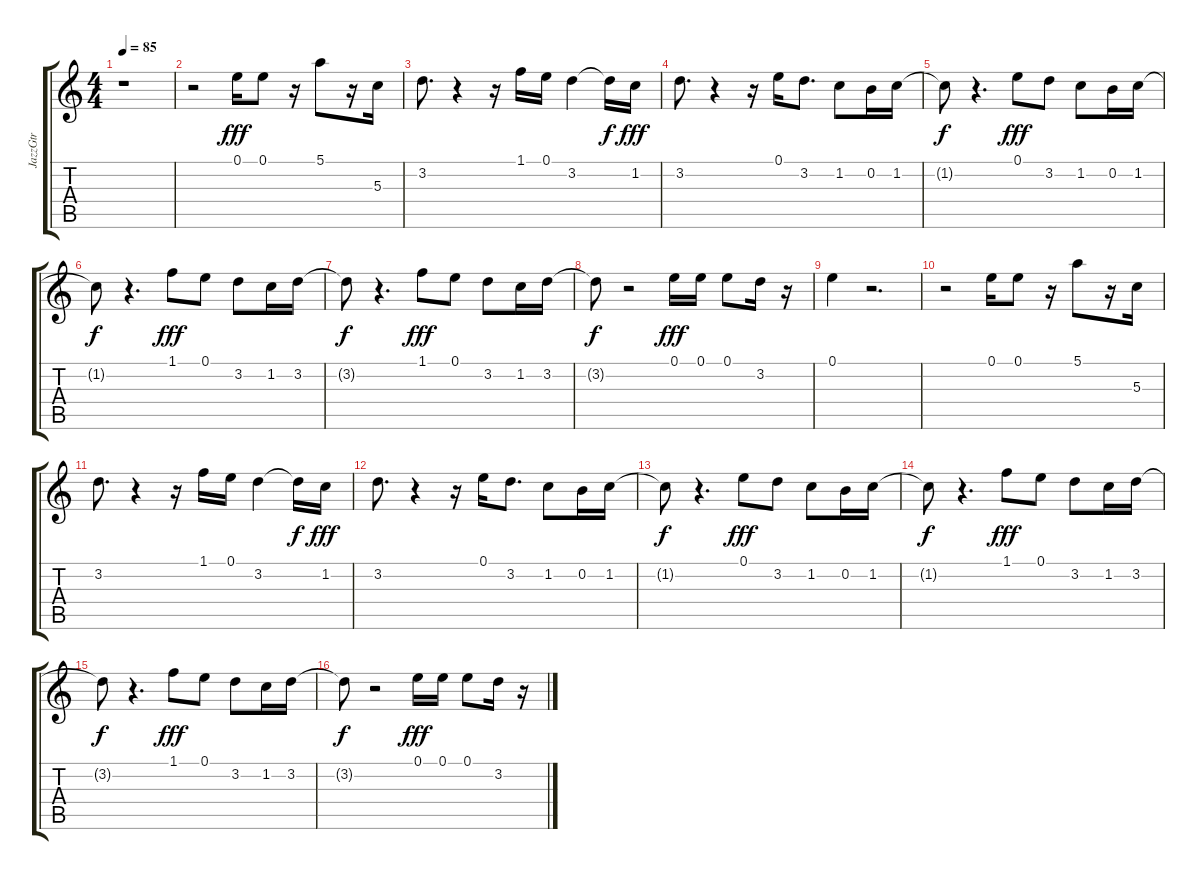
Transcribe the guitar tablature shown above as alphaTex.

\track ("JazzGtr" "JazzGtr") {instrument electricguitarjazz}
\staff {score tabs}
\tuning (E4 B3 G3 D3 A2 E2) {hide}
\ts (4 4)
\tempo 85
\clef g2
\ks c
r.1{dy f} |
r.2 0.1.16{dy fff} 0.1.8 r.16 5.1.8 r.16 5.3.16 |
3.2.8{d} r.4 r.16 1.1.16 0.1.16 3.2.4 3.2{t}.16{dy f} 1.2.16{dy fff} |
3.2.8{d} r.4 r.16 0.1.16 3.2.8{d} 1.2.8 0.2.16 1.2.16 |
1.2{t}.8{dy f} r.4{d} 0.1.8{dy fff} 3.2.8 1.2.8 0.2.16 1.2.16 |
1.2{t}.8{dy f} r.4{d} 1.1.8{dy fff} 0.1.8 3.2.8 1.2.16 3.2.16 |
3.2{t}.8{dy f} r.4{d} 1.1.8{dy fff} 0.1.8 3.2.8 1.2.16 3.2.16 |
3.2{t}.8{dy f} r.2 0.1.16{dy fff} 0.1.16 0.1.8 3.2.16 r.16 |
0.1.4 r.2{d} |
r.2 0.1.16 0.1.8 r.16 5.1.8 r.16 5.3.16 |
3.2.8{d} r.4 r.16 1.1.16 0.1.16 3.2.4 3.2{t}.16{dy f} 1.2.16{dy fff} |
3.2.8{d} r.4 r.16 0.1.16 3.2.8{d} 1.2.8 0.2.16 1.2.16 |
1.2{t}.8{dy f} r.4{d} 0.1.8{dy fff} 3.2.8 1.2.8 0.2.16 1.2.16 |
1.2{t}.8{dy f} r.4{d} 1.1.8{dy fff} 0.1.8 3.2.8 1.2.16 3.2.16 |
3.2{t}.8{dy f} r.4{d} 1.1.8{dy fff} 0.1.8 3.2.8 1.2.16 3.2.16 |
3.2{t}.8{dy f} r.2 0.1.16{dy fff} 0.1.16 0.1.8 3.2.16 r.16
